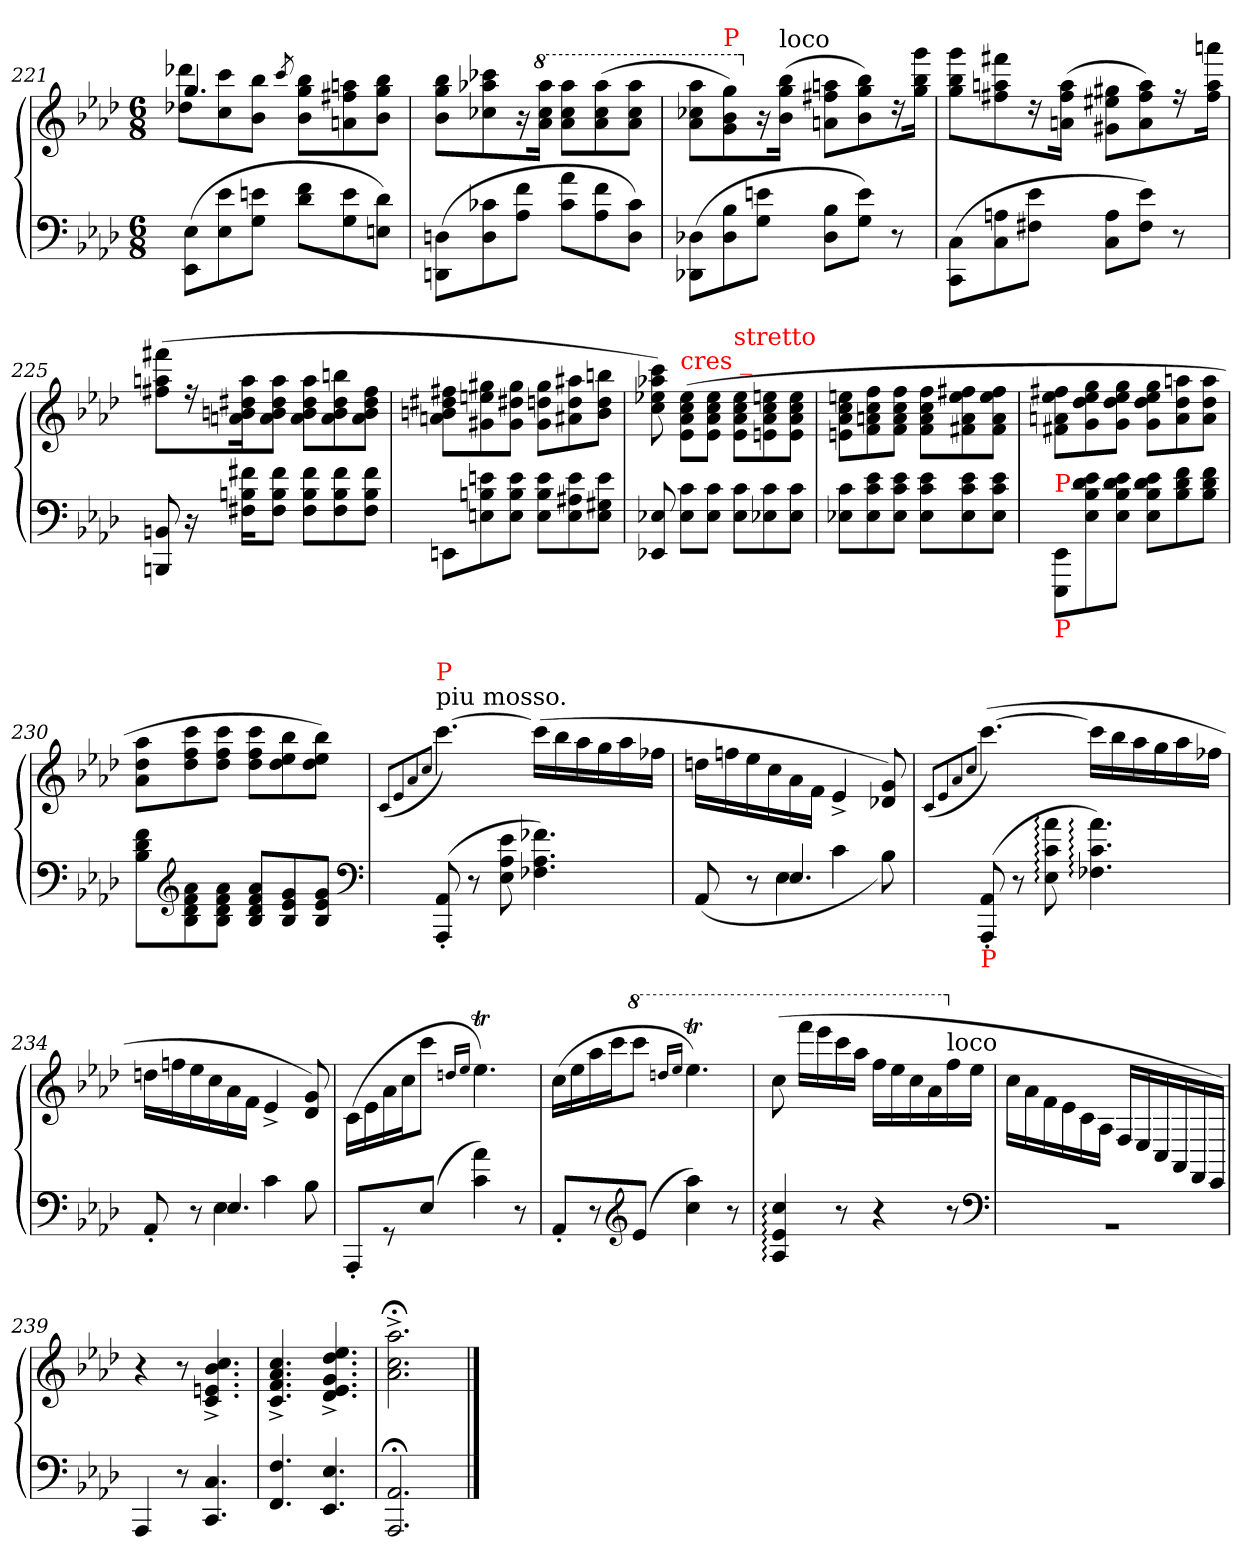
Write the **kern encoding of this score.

**kern	**kern
*part1	*part1
*staff2	*staff1
*clefF4	*clefG2
*k[b-e-a-d-]	*k[b-e-a-d-]
*M6/8	*M6/8
=221	=221
*	*^
(>8E- 8EE-L	4.gg	8ddd-X 8dd-XL
8e- 8E-	.	8ccc 8cc
8en 8GJ	.	8bb- 8b-J
.	.	8qccc/
8f 8d-L	4.ryy	8bb- 8gg 8b-L
8e 8G	.	8aan 8ff#X 8an
8d- 8EJ)	.	8bb- 8gg 8b-J
*	*v	*v
=222	=222
(>8Dn 8DDnL	8bb- 8gg 8b-L
8c-X 8D	8ccc-X 8aa-X 8cc-X
8f 8A-J	16r
*	*8va
.	16aaa- 16ccc- 16aa-Jk
8a- 8c-L	8aaa- 8ccc- 8aa-L
8f 8A-	(>8aaa- 8ccc- 8aa-
8c- 8DJ)	8aaa- 8ccc- 8aa-J
=223	=223
(>8D-X 8DD-XL	8aaa- 8ccc-X 8aa-L
!	!LO:TX:a:color=red:t=P
8B- 8D-	8ggg 8bb- 8gg)
*	*X8va
8en 8GJ	16r
!	!LO:TX:a:t=loco
.	(>16bb- 16gg 16b-Jk
8B- 8D-L	8aan 8ff#X 8anL
8e 8GJ)	8bb- 8gg 8b-)
8r	16rdd
.	16ggg 16bb- 16ggJk
=224	=224
(>8C 8CCL	8ggg 8bb- 8ggL
8An 8C	8fff#X 8aan 8ff#X
8e- 8F#XJ	16rdd
.	(>16aa 16ff# 16anJk
8A 8CL	8gg#X 8ee#X 8g#XL
8e- 8F#J)	8aa 8ff# 8a)
8r	16r
.	16aaa 16aa 16ff#Jk
=225	=225
8BBn 8BBBn	(>8fff#X 8aan 8ff#XL
16r	16r
16f# 16Bn 16F#XKL	16aa 16dd#X 16bn 16ak
8f# 8B 8F#J	8aa 8dd# 8b 8aJ
8f# 8B 8F#L	8aa 8dd# 8b 8aL
8f# 8B 8F#	8bbn 8dd# 8b 8a
8f# 8B 8F#J	8ff# 8dd# 8b 8aJ
=226	=226
8EEnL	8ff#X 8dd#X 8bn 8anL
8en 8Bn 8En	8gg#X 8een 8g#X
8e 8B 8EJ	8gg# 8dd#X 8g#J
8e 8B 8EL	8gg# 8ddn 8g#L
8e 8A#X 8E	8aa#X 8dd 8a#X
8e 8G#X 8EJ	8bbn 8dd 8bJ
=227	=227
8E-X 8EE-X	8ccc 8aa-X 8ee-X 8cc)
!	!LO:TX:a:color=red:t=cres _
8c 8E-L	(>8ee-\ 8cc\ 8a-\ 8e-\L
8c 8E-J	8ee- 8cc 8a- 8e-J
!	!LO:TX:a:color=red:t=stretto
8c 8E-L	8ee-\ 8cc\ 8a-\ 8e-\L
8c 8E-X	8een 8cc 8a- 8en
8c 8E-J	8ee 8cc 8a- 8eJ
=228	=228
8c 8E-XL	8een 8cc 8a- 8enL
8e- 8c 8E-	8ff 8cc 8an 8f
8e- 8c 8E-J	8ff 8cc 8a 8fJ
8e- 8c 8E-L	8ff 8cc 8a 8fL
8e- 8c 8E-	8ff#X 8ee 8a 8f#X
8e- 8c 8E-J	8ff# 8ee 8a 8f#J
=229	=229
!LO:TX:b:color=red:t=P	!
!LO:TX:a:color=red:t=P	!
8EE-/ 8EEE-/L	8ff#X 8ee- 8an 8f#XL
8e-\ 8d-\ 8B-\ 8E-\	8gg 8ee- 8dd- 8g
8e-\ 8d-\ 8B-\ 8E-\J	8gg 8ee- 8dd- 8gJ
8e- 8d- 8B- 8E-L	8gg 8ee- 8dd- 8gL
8f 8d- 8B-	8aa 8dd- 8a
8f 8d- 8B-J	8aa 8dd- 8aJ
=230	=230
8f\ 8d-\ 8B-\L	8aa- 8dd- 8a-L
*clefG2	*
8a- 8f 8d- 8B-	8ccc 8ff 8dd-
8a- 8f 8d- 8B-J	8ccc 8ff 8dd-J
8a- 8f 8d- 8B-L	8ccc 8ff 8dd-L
8g 8e- 8B-	8bb- 8ee- 8dd-
8g 8e- 8B-J	8bb- 8ee- 8dd-J)
*clefF4	*
=231	=231
.	(<8qqc/L
.	8qqe-/
.	8qqa-/
.	8qqcc/J
!	!LO:TX:a:t=piu mosso.
!	!LO:TX:a:color=red:t=P
(>8AA-'< 8AAA-'<	[4.ccc)
8r	.
8e- 8A- 8E-	.
4.f-X 4.A- 4.F-X)	(>16cccLL]
.	16bb-
.	16aa-
.	16gg
.	16aa-
.	16ff-XJJ
=232	=232
!LO:N:vis=4	!
*^	*
(>8AA-	4ryy	16ddnLL
.	.	16ffn
8r	.	16ee-
.	.	16cc
!	!LO:N:vis=4	!
4.E-	8E-	16a-
.	.	16fJJ
.	4c	4e-^>
8ryy	8B-)	8g 8d-X)
*v	*v	*
=233	=233
.	(<8qqc/L
.	8qqe-/
.	8qqa-/
.	8qqcc/J
!LO:TX:b:color=red:t=P	!
(>8AA-'< 8AAA-'<	(>[4.ccc)
8r	.
8a-: 8c: 8E-:	.
4.a-: 4.c: 4.F-X:)	16cccLL]
.	16bb-
.	16aa-
.	16gg
.	16aa-
.	16ff-XJJ
=234	=234
!LO:N:vis=4	!
*^	*
8AA-'<	4ryy	16ddnLL
.	.	16ffn
8r	.	16ee-
.	.	16cc
!	!LO:N:vis=4	!
4.E-	8E-	16a-
.	.	16fJJ
.	4c	4e-^>
8ryy	8B-	8g 8d-)
=235	=235	=235
!LO:TX:a:color=red:t=P	!	!
*v	*v	*
8AAA-'<L	(>16c\LL
.	16e-
8r	16a-
.	16ccJ
(>8E-J	8cccJ
.	16qqddn/LL
.	16qqee-/JJ
4a- 4c)	4.ee-T)
8r	.
=236	=236
8AA-'<L	(>16ccLL
.	16ee-
8r	16aa-
.	16cccJ
*clefG2	*
*	*8va
(>8e-J	8ccccJ
.	16qqdddn/LL
.	16qqeee-/JJ
4aa- 4cc)	4.eee-T<)
8r	.
=237	=237
4cc: 4e-: 4A-:	(>8ccc
.	16ffffLL
.	16eeee-
8r	16cccc
.	16aaa-JJ
4r	16fffLL
.	16eee-
.	16ccc
.	16aa-
*	*X8va
!	!LO:TX:a:t=loco
8r	16ff
.	16ee-JJ
*clefF4	*
=238	=238
2.rBB	16cc\LL
.	16a-
.	16f
.	16e-
.	16c
.	16A-JJ
.	16F/LL
.	16E-/
.	16C/
.	16AA-/
.	16FF/
.	16EE-/JJ)
=239	=239
4AAA-	4r
8r	8r
4.C 4.CC	4.cc^< 4.b-^< 4.en^< 4.c^<
=240	=240
4.F 4.FF	4.cc^< 4.a-^< 4.f^< 4.c^<
4.E- 4.EE-	4.ee-^< 4.dd-^< 4.g^< 4.e-^< 4.d-^<
=241	=241
2.AA-;< 2.AAA-;<	2.aa-;<^< 2.cc;<^< 2.a-;<^<
==	==
*-	*-
